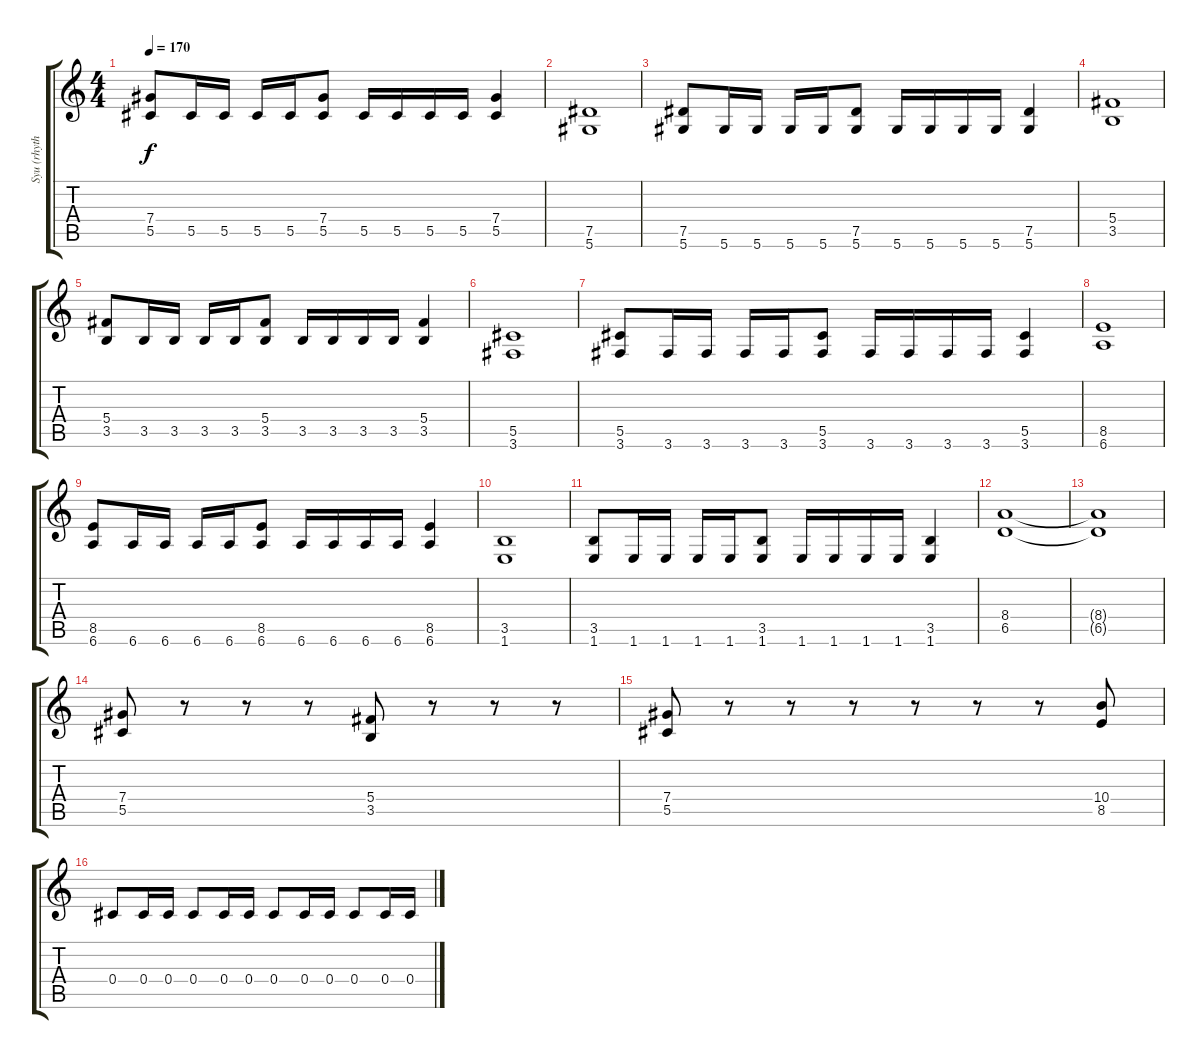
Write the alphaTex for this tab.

\track ("Syu (rhythm)" "Syu (rhyth") {instrument overdrivenguitar}
\staff {score tabs}
\tuning (Eb4 Bb3 Gb3 Db3 Ab2 Eb2) {hide}
\ts (4 4)
\tempo 170
\clef g2
\ks c
(7.4 5.5).8{dy f} 5.5.16 5.5.16 5.5.16 5.5.16 (7.4 5.5).8 5.5.16 5.5.16 5.5.16 5.5.16 (7.4 5.5).4 |
(7.5 5.6).1 |
(7.5 5.6).8 5.6.16 5.6.16 5.6.16 5.6.16 (7.5 5.6).8 5.6.16 5.6.16 5.6.16 5.6.16 (7.5 5.6).4 |
(5.4 3.5).1 |
(5.4 3.5).8 3.5.16 3.5.16 3.5.16 3.5.16 (5.4 3.5).8 3.5.16 3.5.16 3.5.16 3.5.16 (5.4 3.5).4 |
(5.5 3.6).1 |
(5.5 3.6).8 3.6.16 3.6.16 3.6.16 3.6.16 (5.5 3.6).8 3.6.16 3.6.16 3.6.16 3.6.16 (5.5 3.6).4 |
(8.5 6.6).1 |
(8.5 6.6).8 6.6.16 6.6.16 6.6.16 6.6.16 (8.5 6.6).8 6.6.16 6.6.16 6.6.16 6.6.16 (8.5 6.6).4 |
(3.5 1.6).1 |
(3.5 1.6).8 1.6.16 1.6.16 1.6.16 1.6.16 (3.5 1.6).8 1.6.16 1.6.16 1.6.16 1.6.16 (3.5 1.6).4 |
(8.4 6.5).1 |
(8.4{t} 6.5{t}).1 |
(7.4 5.5).8 r.8 r.8 r.8 (5.4 3.5).8 r.8 r.8 r.8 |
(7.4 5.5).8 r.8 r.8 r.8 r.8 r.8 r.8 (10.4 8.5).8 |
0.4.8 0.4.16 0.4.16 0.4.8 0.4.16 0.4.16 0.4.8 0.4.16 0.4.16 0.4.8 0.4.16 0.4.16
